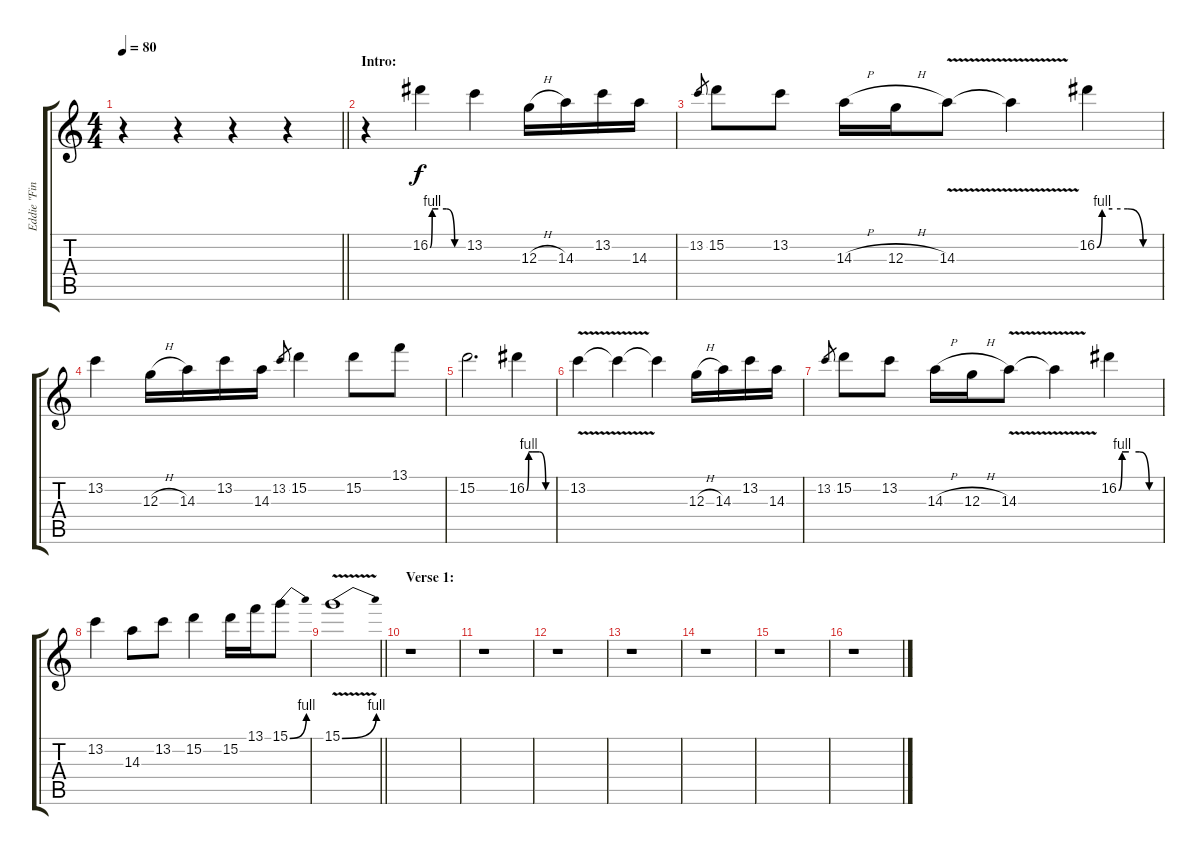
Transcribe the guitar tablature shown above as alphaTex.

\track ("Eddie \"Fingers\" Ojeda" "Eddie \"Fin") {instrument distortionguitar}
\staff {score tabs}
\tuning (E4 B3 G3 D3 A2 E2) {hide}
\ts (4 4)
\tempo 80
\clef g2
\barLineRight lightlight
\ks c
r.4{dy f volume 12 instrument distortionguitar} r.4 r.4 r.4 |
\section ("" "Intro:")
r.4 16.2{be (custom 0 0 4 4 15 4 30 4 45 0 60 0)}.4 13.2.4 12.3{h}.16 14.3.16 13.2.16 14.3.16 |
13.2.8{gr} 15.2.8 13.2.8 14.3{h}.16 12.3{h}.16 14.3{v}.8 14.3{t}.4 16.2{be (custom 0 0 5 4 15 4 30 4 45 0 60 0)}.4 |
13.2.4 12.3{h}.16 14.3.16 13.2.16 14.3.16 13.2.8{gr} 15.2.4 15.2.8 13.1.8 |
15.2.2{d} 16.2{be (custom 0 0 5 4 15 4 30 4 45 0 60 0)}.4 |
13.2{v}.4 13.2{t}.4 13.2{t}.4 12.3{h}.16 14.3.16 13.2.16 14.3.16 |
13.2.8{gr} 15.2.8 13.2.8 14.3{h}.16 12.3{h}.16 14.3{v}.8 14.3{t}.4 16.2{be (custom 0 0 5 4 15 4 30 4 45 0 60 0)}.4 |
13.2.4 14.3.8 13.2.8 15.2.4 15.2.16 13.1.16 15.1{be (bend 0 0 60 4)}.8 |
\barLineRight lightlight
15.1{be (bend 0 0 60 4) v}.1{volume 4} |
\section ("" "Verse 1:")
r.1 |
r.1 |
r.1 |
r.1 |
r.1 |
r.1 |
r.1
